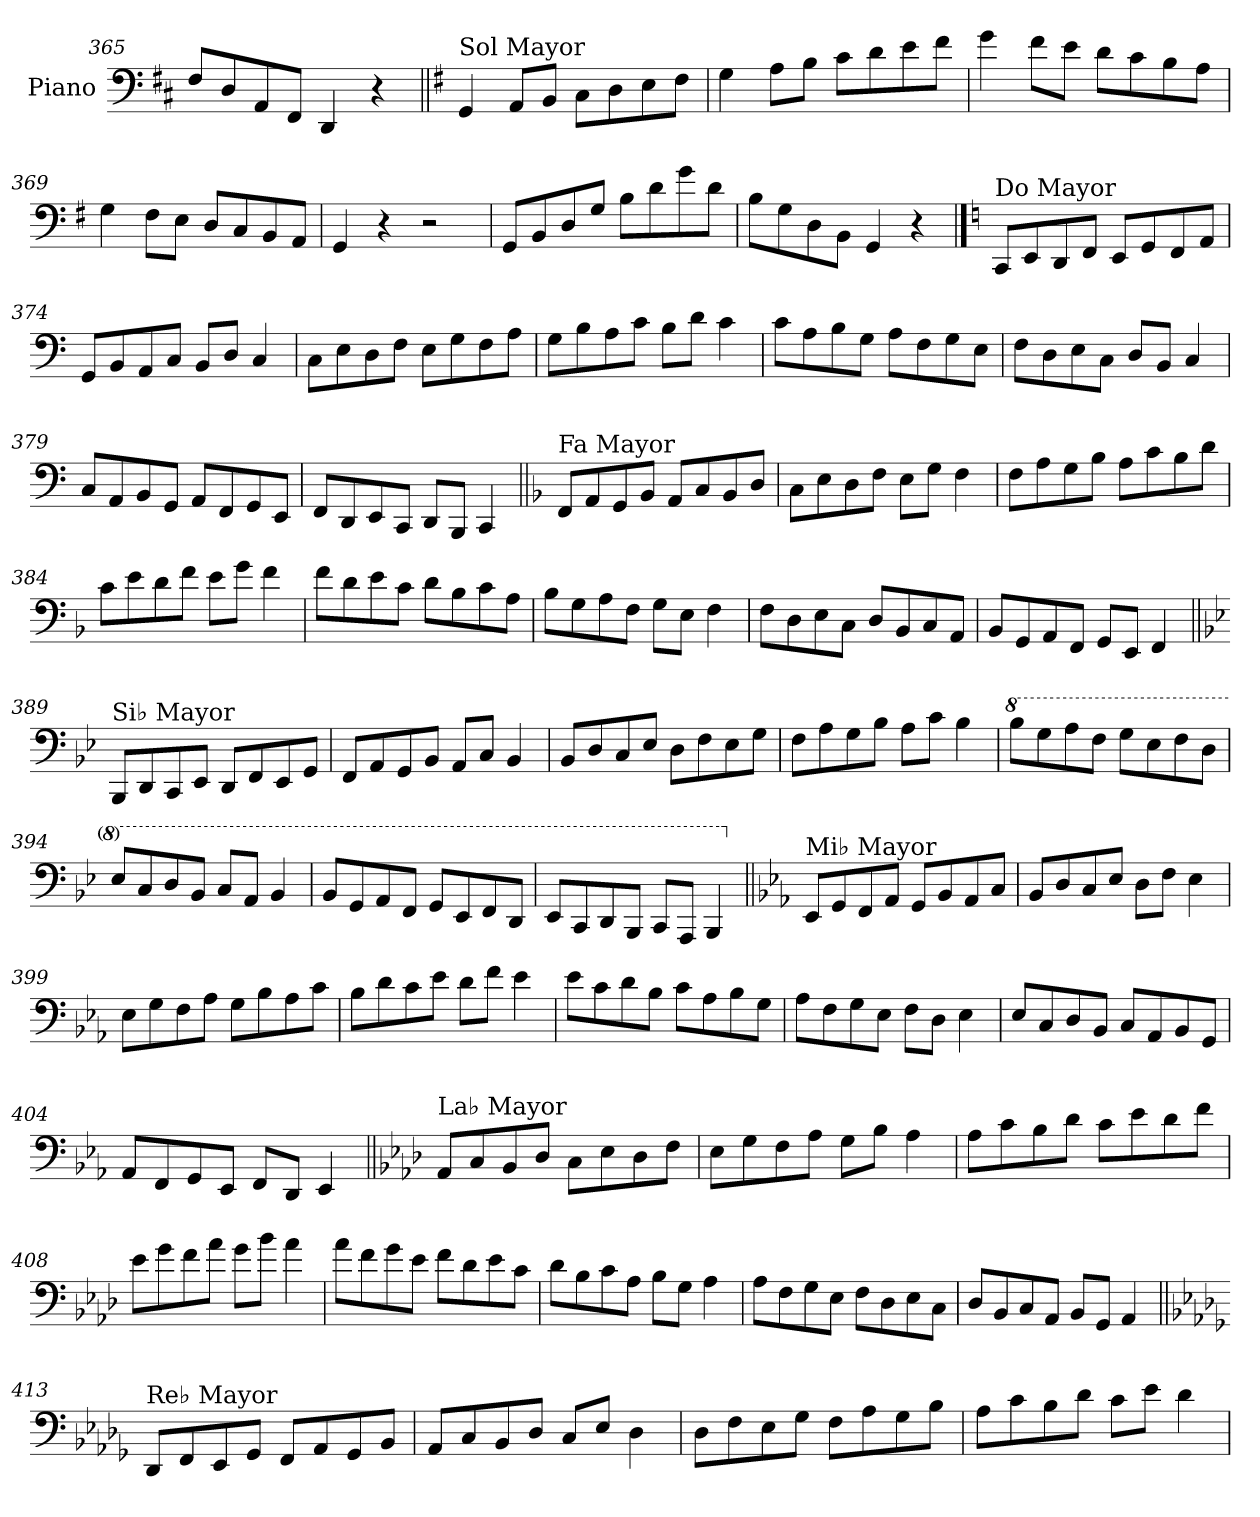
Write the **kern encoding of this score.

**kern
*part1
*staff1
*I"Piano
*I'Pno.
*clefF4
*k[f#c#]
=365
8F#/L
8D/
8AA/
8FF#/J
4DD/
4r
!!LO:LB:g=z
=366||
*k[f#]
!LO:TX:a:t=Sol Mayor
4GG/
8AA/L
8BB/J
8C\L
8D\
8E\
8F#\J
=367
4G\
8A\L
8B\J
8c\L
8d\
8e\
8f#\J
=368
4g\
8f#\L
8e\J
8d\L
8c\
8B\
8A\J
=369
4G\
8F#\L
8E\J
8D/L
8C/
8BB/
8AA/J
=370
4GG/
4r
2r
=371
8GG/L
8BB/
8D/
8G/J
8B\L
8d\
8g\
8d\J
=372
8B\L
8G\
8D\
8BB\J
4GG/
4r
!!LO:PB:g=z
==373
*k[]
!LO:TX:a:t=Do Mayor
8CC/L
8EE/
8DD/
8FF/J
8EE/L
8GG/
8FF/
8AA/J
=374
8GG/L
8BB/
8AA/
8C/J
8BB/L
8D/J
4C/
=375
8C\L
8E\
8D\
8F\J
8E\L
8G\
8F\
8A\J
=376
8G\L
8B\
8A\
8c\J
8B\L
8d\J
4c\
!!LO:LB:g=z
=377
8c\L
8A\
8B\
8G\J
8A\L
8F\
8G\
8E\J
=378
8F\L
8D\
8E\
8C\J
8D/L
8BB/J
4C/
=379
8C/L
8AA/
8BB/
8GG/J
8AA/L
8FF/
8GG/
8EE/J
=380
8FF/L
8DD/
8EE/
8CC/J
8DD/L
8BBB/J
4CC/
!!LO:LB:g=z
=381||
*k[b-]
!LO:TX:a:t=Fa Mayor
8FF/L
8AA/
8GG/
8BB-/J
8AA/L
8C/
8BB-/
8D/J
=382
8C\L
8E\
8D\
8F\J
8E\L
8G\J
4F\
=383
8F\L
8A\
8G\
8B-\J
8A\L
8c\
8B-\
8d\J
=384
8c\L
8e\
8d\
8f\J
8e\L
8g\J
4f\
!!LO:LB:g=z
=385
8f\L
8d\
8e\
8c\J
8d\L
8B-\
8c\
8A\J
=386
8B-\L
8G\
8A\
8F\J
8G\L
8E\J
4F\
=387
8F\L
8D\
8E\
8C\J
8D/L
8BB-/
8C/
8AA/J
=388
8BB-/L
8GG/
8AA/
8FF/J
8GG/L
8EE/J
4FF/
!!LO:LB:g=z
=389||
*k[b-e-]
!LO:TX:a:t=Si♭ Mayor
8BBB-/L
8DD/
8CC/
8EE-/J
8DD/L
8FF/
8EE-/
8GG/J
=390
8FF/L
8AA/
8GG/
8BB-/J
8AA/L
8C/J
4BB-/
=391
8BB-/L
8D/
8C/
8E-/J
8D\L
8F\
8E-\
8G\J
=392
8F\L
8A\
8G\
8B-\J
8A\L
8c\J
4B-\
!!LO:LB:g=z
=393
*8va
8b-\L
8g\
8a\
8f\J
8g\L
8e-\
8f\
8d\J
=394
8e-/L
8c/
8d/
8B-/J
8c/L
8A/J
4B-/
=395
8B-/L
8G/
8A/
8F/J
8G/L
8E-/
8F/
8D/J
=396
8E-/L
8C/
8D/
8BB-/J
8C/L
8AA/J
4BB-/
!!LO:LB:g=z
=397||
*k[b-e-a-]
*X8va
!LO:TX:a:t=Mi♭ Mayor
8EE-/L
8GG/
8FF/
8AA-/J
8GG/L
8BB-/
8AA-/
8C/J
=398
8BB-/L
8D/
8C/
8E-/J
8D\L
8F\J
4E-\
=399
8E-\L
8G\
8F\
8A-\J
8G\L
8B-\
8A-\
8c\J
=400
8B-\L
8d\
8c\
8e-\J
8d\L
8f\J
4e-\
!!LO:LB:g=z
=401
8e-\L
8c\
8d\
8B-\J
8c\L
8A-\
8B-\
8G\J
=402
8A-\L
8F\
8G\
8E-\J
8F\L
8D\J
4E-\
=403
8E-/L
8C/
8D/
8BB-/J
8C/L
8AA-/
8BB-/
8GG/J
=404
8AA-/L
8FF/
8GG/
8EE-/J
8FF/L
8DD/J
4EE-/
!!LO:PB:g=z
=405||
*k[b-e-a-d-]
!LO:TX:a:t=La♭ Mayor
8AA-/L
8C/
8BB-/
8D-/J
8C\L
8E-\
8D-\
8F\J
=406
8E-\L
8G\
8F\
8A-\J
8G\L
8B-\J
4A-\
=407
8A-\L
8c\
8B-\
8d-\J
8c\L
8e-\
8d-\
8f\J
=408
8e-\L
8g\
8f\
8a-\J
8g\L
8b-\J
4a-\
!!LO:LB:g=z
=409
8a-\L
8f\
8g\
8e-\J
8f\L
8d-\
8e-\
8c\J
=410
8d-\L
8B-\
8c\
8A-\J
8B-\L
8G\J
4A-\
=411
8A-\L
8F\
8G\
8E-\J
8F\L
8D-\
8E-\
8C\J
=412
8D-/L
8BB-/
8C/
8AA-/J
8BB-/L
8GG/J
4AA-/
!!LO:LB:g=z
=413||
*k[b-e-a-d-g-]
!LO:TX:a:t=Re♭ Mayor
8DD-/L
8FF/
8EE-/
8GG-/J
8FF/L
8AA-/
8GG-/
8BB-/J
=414
8AA-/L
8C/
8BB-/
8D-/J
8C/L
8E-/J
4D-\
=415
8D-\L
8F\
8E-\
8G-\J
8F\L
8A-\
8G-\
8B-\J
=416
8A-\L
8c\
8B-\
8d-\J
8c\L
8e-\J
4d-\
=
*-
